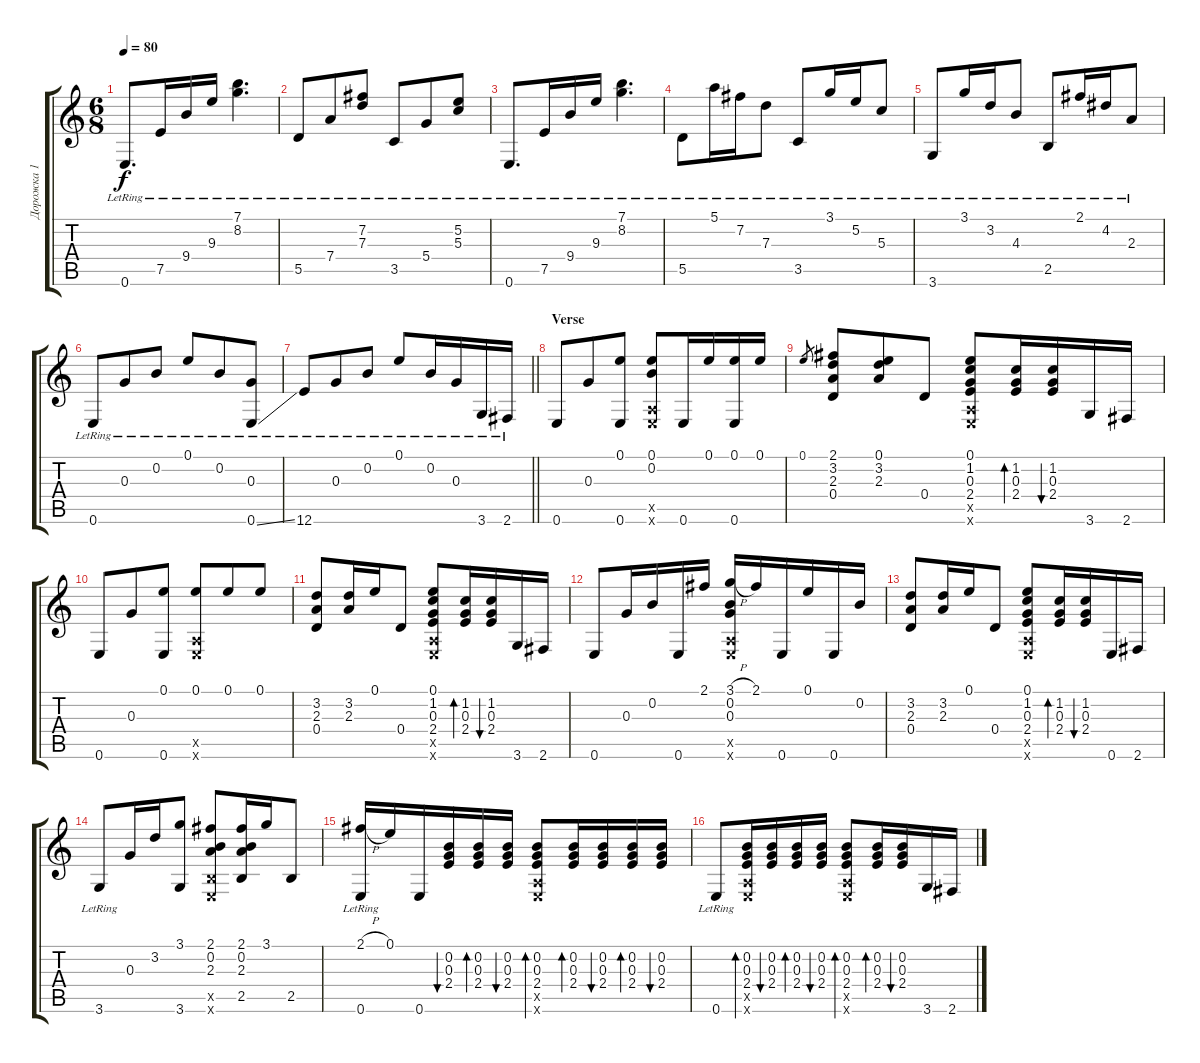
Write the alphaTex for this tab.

\track ("Дорожка 1" "Дорожка 1") {instrument acousticguitarsteel}
\staff {score tabs}
\tuning (E4 B3 G3 D3 A2 E2) {hide}
\ts (6 8)
\tempo 80
\clef g2
\ks c
0.6{lr}.8{d dy f} 7.5{lr}.16 9.4{lr}.16 9.3{lr}.16 (7.1{lr} 8.2{lr}).4{d} |
5.5{lr}.8 7.4{lr}.8 (7.2{lr} 7.3{lr}).8 3.5{lr}.8 5.4{lr}.8 (5.2{lr} 5.3{lr}).8 |
0.6{lr}.8{d} 7.5{lr}.16 9.4{lr}.16 9.3{lr}.16 (7.1{lr} 8.2{lr}).4{d} |
5.5{lr}.8 5.1{lr}.16 7.2{lr}.16 7.3{lr}.8 3.5{lr}.8 3.1{lr}.16 5.2{lr}.16 5.3{lr}.8 |
3.6{lr}.8 3.1{lr}.16 3.2{lr}.16 4.3{lr}.8 2.5{lr}.8 2.1{lr}.16 4.2{lr}.16 2.3{lr}.8 |
0.6{lr}.8 0.3{lr}.8 0.2{lr}.8 0.1{lr}.8 0.2{lr}.8 (0.3{lr} 0.6{ss lr}).8 |
\barLineRight lightlight
12.6{lr}.8 0.3{lr}.8 0.2{lr}.8 0.1{lr}.8 0.2{lr}.16 0.3{lr}.16 3.6{lr}.16 2.6{lr}.16 |
\section ("" "Verse")
0.6.8 0.3.8 (0.1 0.6).8 (0.1 0.2 0.5{x} 0.6{x}).8 0.6.16 0.1.16 (0.1 0.6).16 0.1.16 |
0.1.8{gr} (2.1 3.2 2.3 0.4).8 (0.1 3.2 2.3).8 0.4.8 (0.1 1.2 0.3 2.4 0.5{x} 0.6{x}).8 (1.2 0.3 2.4).16{bd 60} (1.2 0.3 2.4).16{bu 60} 3.6.16 2.6.16 |
0.6.8 0.3.8 (0.1 0.6).8 (0.1 0.5{x} 0.6{x}).8 0.1.8 0.1.8 |
(3.2 2.3 0.4).8 (3.2 2.3).16 0.1.16 0.4.8 (0.1 1.2 0.3 2.4 0.5{x} 0.6{x}).8 (1.2 0.3 2.4).16{bd 60} (1.2 0.3 2.4).16{bu 60} 3.6.16 2.6.16 |
0.6.8 0.3.16 0.2.16 0.6.16 2.1.16 (3.1{h} 0.2 0.3 0.5{x} 0.6{x}).16 2.1.16 0.6.16 0.1.16 0.6.16 0.2.16 |
(3.2 2.3 0.4).8 (3.2 2.3).16 0.1.16 0.4.8 (0.1 1.2 0.3 2.4 0.5{x} 0.6{x}).8 (1.2 0.3 2.4).16{bd 60} (1.2 0.3 2.4).16{bu 60} 0.6.16 2.6.16 |
3.6{lr}.8 0.3.16 3.2.16 (3.1 3.6).8 (2.1 0.2 2.3 2.5{x} 0.6{x}).8 (2.1 0.2 2.3 2.5).16 3.1.16 2.5.8 |
(2.1{h} 0.6{lr}).16 0.1.16 0.6.16 (0.2 0.3 2.4).16{bu 60} (0.2 0.3 2.4).16{bd 60} (0.2 0.3 2.4).16{bu 60} (0.2 0.3 2.4 0.5{x} 0.6{x}).8{bd 60} (0.2 0.3 2.4).16{bd 60} (0.2 0.3 2.4).16{bu 60} (0.2 0.3 2.4).16{bd 60} (0.2 0.3 2.4).16{bu 60} |
0.6{lr}.8 (0.2 0.3 2.4 0.5{x} 0.6{x}).16{bd 60} (0.2 0.3 2.4).16{bu 60} (0.2 0.3 2.4).16{bd 60} (0.2 0.3 2.4).16{bu 60} (0.2 0.3 2.4 0.5{x} 0.6{x}).8{bd 60} (0.2 0.3 2.4).16{bd 60} (0.2 0.3 2.4).16{bu 60} 3.6.16 2.6.16
